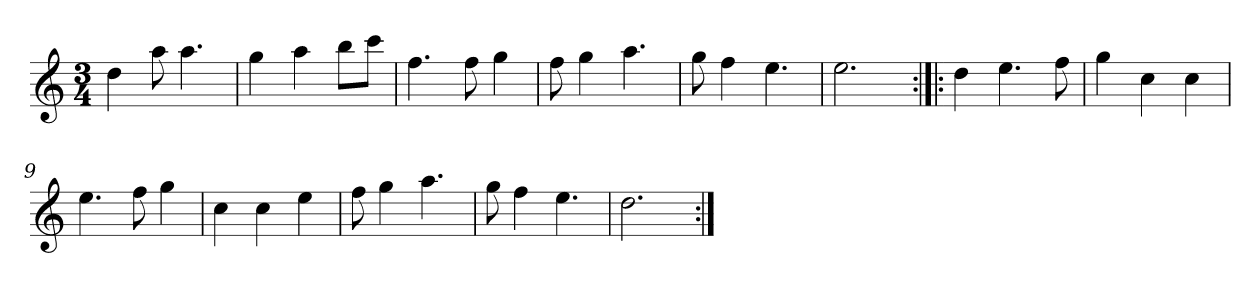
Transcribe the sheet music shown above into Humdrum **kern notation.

**kern
*part1
*staff1
*clefG2
*k[]
*D:dor
*M3/4
*MM120
=1
4dd
8aa
4.aa
=2
4gg
4aa
8bb\L
8ccc\J
=3
4.ff
8ff
4gg
=4
8ff
4gg
4.aa
=5
8gg
4ff
4.ee
=6
2.ee
=7:|!|:
4dd
4.ee
8ff
=8
4gg
4cc
4cc
=9
4.ee
8ff
4gg
=10
4cc
4cc
4ee
=11
8ff
4gg
4.aa
=12
8gg
4ff
4.ee
=13
2.dd
=:|!
*-
